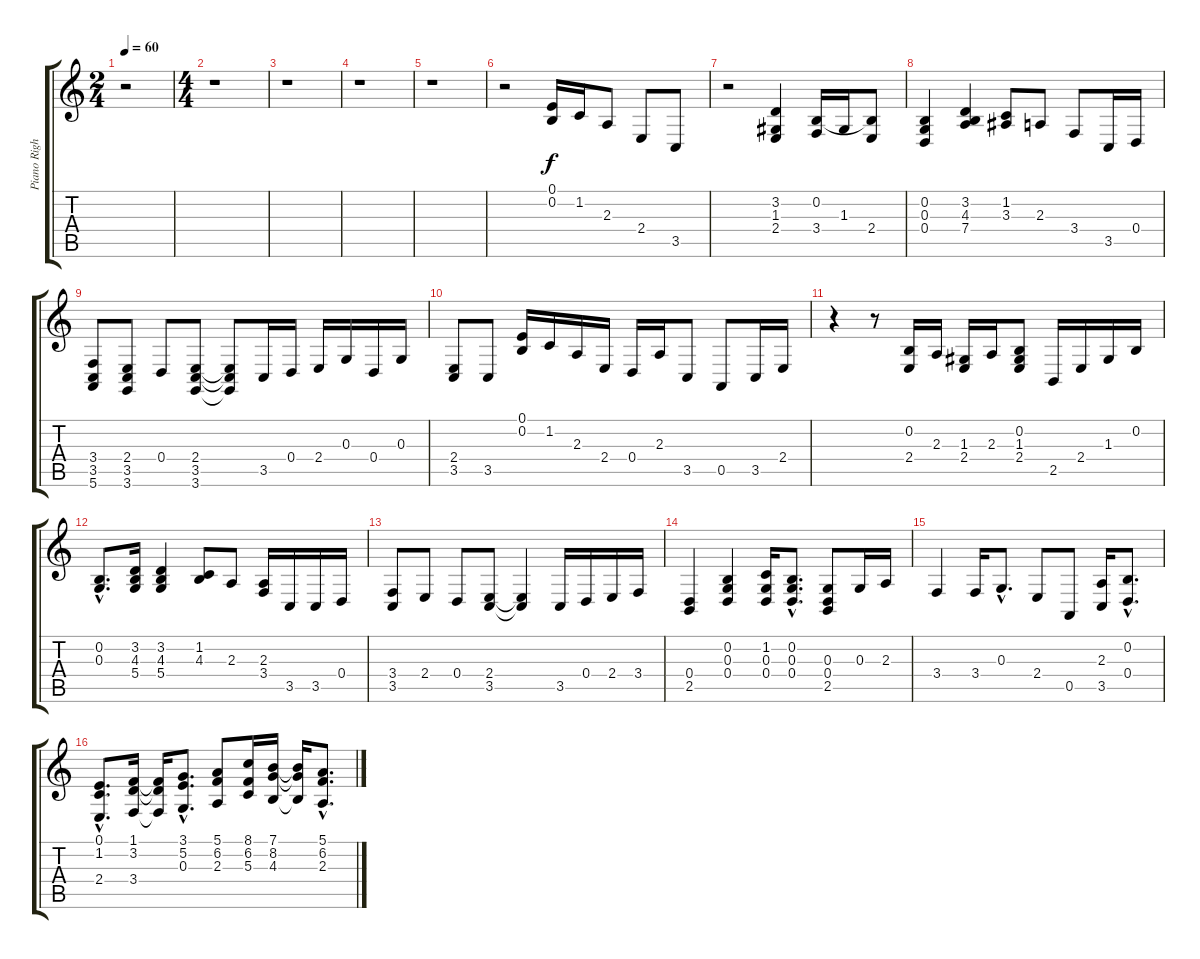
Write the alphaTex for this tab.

\track ("Piano Right Hand" "Piano Righ") {instrument acousticgrandpiano}
\staff {score tabs}
\tuning (E4 B3 G3 D3 A2 E2) {hide}
\ts (2 4)
\tempo 60
\clef g2
\ks c
r.2{dy f instrument acousticgrandpiano} |
\ts (4 4)
r.1 |
r.1 |
r.1 |
r.1 |
r.2 (0.1 0.2).16 1.2.16 2.3.8 2.4.8 3.5.8 |
r.2 (3.2 1.3 2.4).4 (0.2 3.4).16 1.3.16 (0.2{t} 2.4).8 |
(0.2 0.3 0.4).4 (3.2 4.3 7.4).4 (1.2 3.3).8 2.3.8 3.4.8 3.5.16 0.4.16 |
(3.4 3.5 5.6).8 (2.4 3.5 3.6).8 0.4.8 (2.4 3.5 3.6).8 (2.4{t} 3.5{t} 3.6{t}).8 3.5.16 0.4.16 2.4.16 0.3.16 0.4.16 0.3.16 |
(2.4 3.5).8 3.5.8 (0.1 0.2).16 1.2.16 2.3.16 2.4.16 0.4.16 2.3.16 3.5.8 0.5.8 3.5.16 2.4.16 |
r.4 r.8 (0.2 2.4).16 2.3.16 (1.3 2.4).16 2.3.16 (0.2 1.3 2.4).8 2.5.16 2.4.16 1.3.16 0.2.16 |
(0.2{hac} 0.3{hac}).8{d} (3.2 4.3 5.4).16 (3.2 4.3 5.4).4 (1.2 4.3).8 2.3.8 (2.3 3.4).16 3.5.16 3.5.16 0.4.16 |
(3.4 3.5).8 2.4.8 0.4.8 (2.4 3.5).8 (2.4{t} 3.5{t}).4 3.5.16 0.4.16 2.4.16 3.4.16 |
(0.4 2.5).4 (0.2 0.3 0.4).4 (1.2 0.3 0.4).16 (0.2{hac} 0.3{hac} 0.4{hac}).8{d} (0.3 0.4 2.5).8 0.3.16 2.3.16 |
3.4.4 3.4.16 0.3{hac}.8{d} 2.4.8 0.5.8 (2.3 3.5).16 (0.2{hac} 0.4{hac}).8{d} |
(0.1{hac} 1.2{hac} 2.4{hac}).8{d} (1.1 3.2 3.4).16 (1.1{t} 3.2{t} 3.4{t}).16 (3.1{hac} 5.2{hac} 0.3{hac}).8{d} (5.1 6.2 2.3).8 (8.1 6.2 5.3).16 (7.1 8.2 4.3).16 (7.1{t} 8.2{t} 4.3{t}).16 (5.1{hac} 6.2{hac} 2.3{hac}).8{d}
